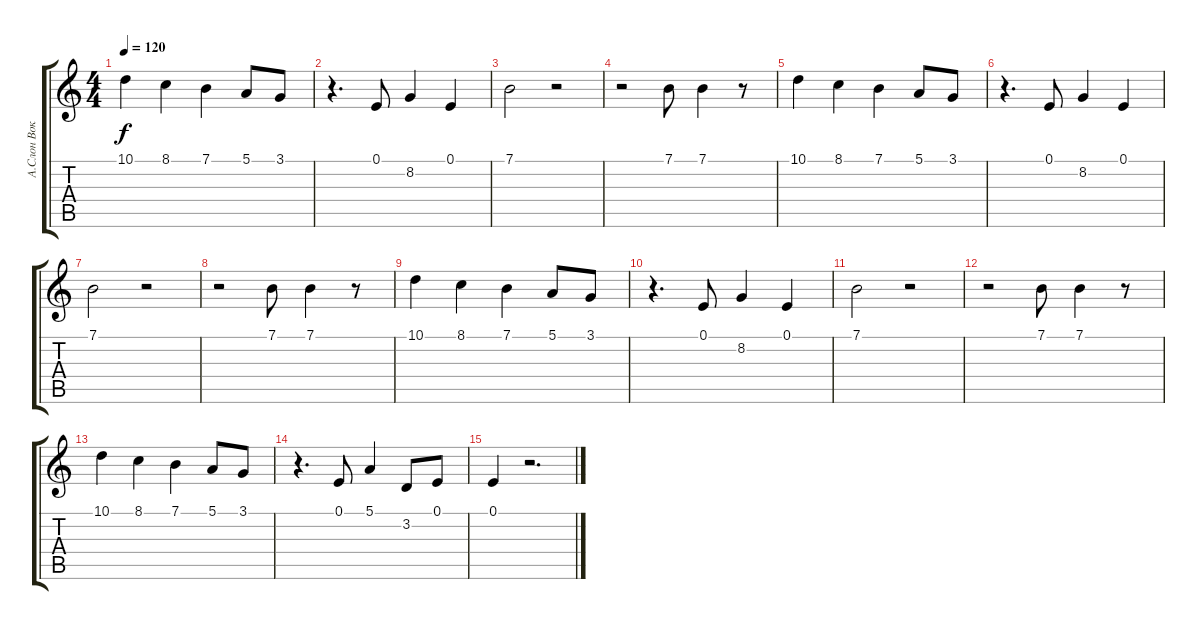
\track ("А.Слон Вокал" "А.Слон Вок") {instrument altosax}
\staff {score tabs}
\tuning (E4 B3 G3 D3 A2 E2) {hide}
\ts (4 4)
\tempo 120
\clef g2
\ks c
10.1.4{dy f} 8.1.4 7.1.4 5.1.8 3.1.8 |
r.4{d} 0.1.8 8.2.4 0.1.4 |
7.1.2 r.2 |
r.2 7.1.8 7.1.4 r.8 |
10.1.4 8.1.4 7.1.4 5.1.8 3.1.8 |
r.4{d} 0.1.8 8.2.4 0.1.4 |
7.1.2 r.2 |
r.2 7.1.8 7.1.4 r.8 |
10.1.4 8.1.4 7.1.4 5.1.8 3.1.8 |
r.4{d} 0.1.8 8.2.4 0.1.4 |
7.1.2 r.2 |
r.2 7.1.8 7.1.4 r.8 |
10.1.4 8.1.4 7.1.4 5.1.8 3.1.8 |
r.4{d} 0.1.8 5.1.4 3.2.8 0.1.8 |
0.1.4 r.2{d}
